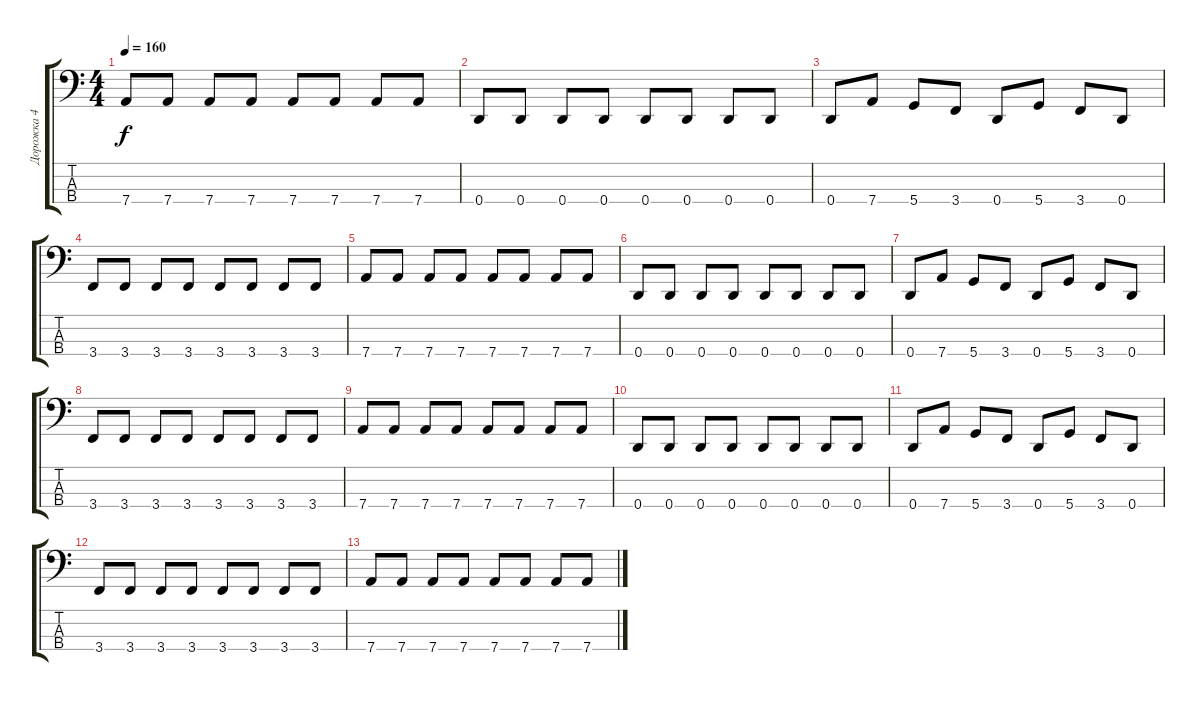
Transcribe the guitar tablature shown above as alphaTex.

\track ("Дорожка 4" "Дорожка 4") {instrument electricbassfinger}
\staff {score tabs}
\tuning (G2 D2 A1 D1) {hide}
\ts (4 4)
\tempo 160
\clef f4
\ks c
7.4.8{dy f} 7.4.8 7.4.8 7.4.8 7.4.8 7.4.8 7.4.8 7.4.8 |
0.4.8 0.4.8 0.4.8 0.4.8 0.4.8 0.4.8 0.4.8 0.4.8 |
0.4.8 7.4.8 5.4.8 3.4.8 0.4.8 5.4.8 3.4.8 0.4.8 |
3.4.8 3.4.8 3.4.8 3.4.8 3.4.8 3.4.8 3.4.8 3.4.8 |
7.4.8 7.4.8 7.4.8 7.4.8 7.4.8 7.4.8 7.4.8 7.4.8 |
0.4.8 0.4.8 0.4.8 0.4.8 0.4.8 0.4.8 0.4.8 0.4.8 |
0.4.8 7.4.8 5.4.8 3.4.8 0.4.8 5.4.8 3.4.8 0.4.8 |
3.4.8 3.4.8 3.4.8 3.4.8 3.4.8 3.4.8 3.4.8 3.4.8 |
7.4.8 7.4.8 7.4.8 7.4.8 7.4.8 7.4.8 7.4.8 7.4.8 |
0.4.8 0.4.8 0.4.8 0.4.8 0.4.8 0.4.8 0.4.8 0.4.8 |
0.4.8 7.4.8 5.4.8 3.4.8 0.4.8 5.4.8 3.4.8 0.4.8 |
3.4.8 3.4.8 3.4.8 3.4.8 3.4.8 3.4.8 3.4.8 3.4.8 |
7.4.8 7.4.8 7.4.8 7.4.8 7.4.8 7.4.8 7.4.8 7.4.8
